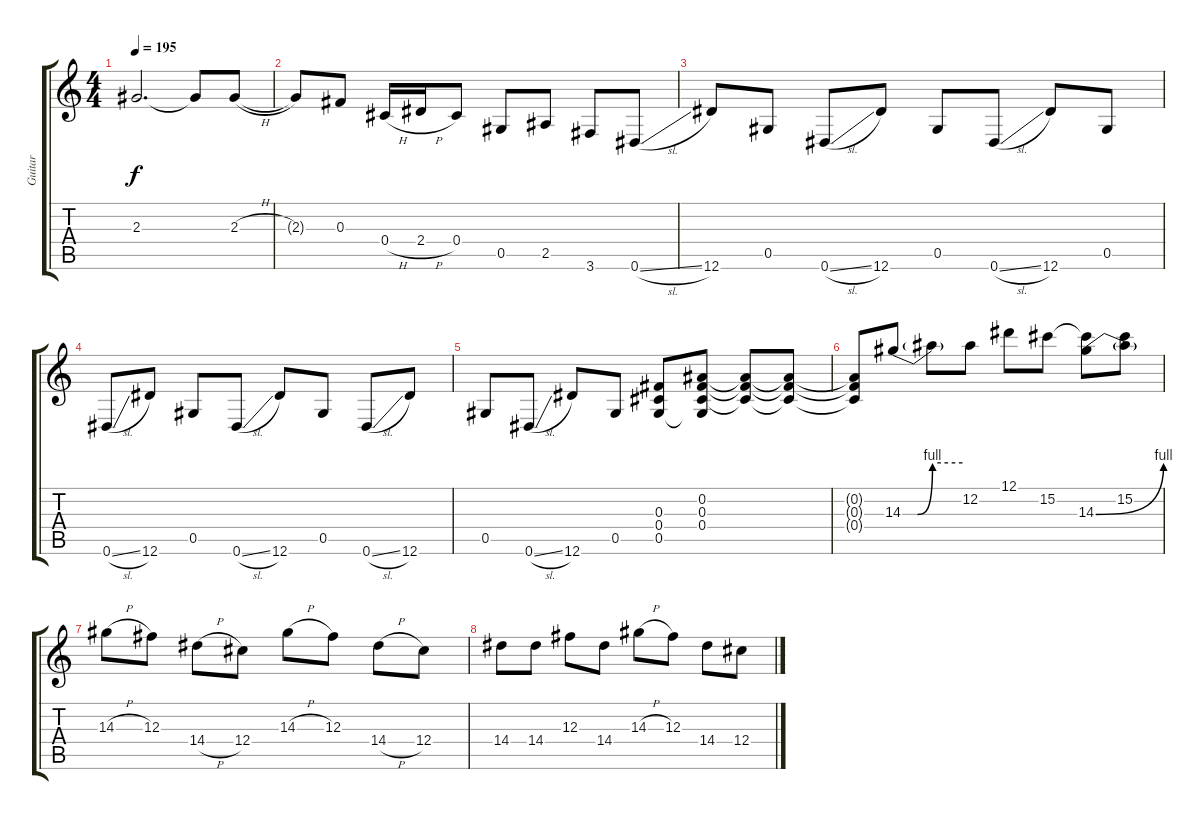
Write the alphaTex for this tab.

\track ("Guitar" "Guitar") {instrument electricguitarjazz}
\staff {score tabs}
\tuning (Eb4 Bb3 Gb3 Db3 Ab2 Eb2) {hide}
\ts (4 4)
\tempo 195
\clef g2
\ks c
2.3{t}.2{d dy f} 2.3{t}.8 2.3{h}.8 |
2.3{t}.8 0.3.8 0.4{h}.16 2.4{h}.16 0.4.8 0.5.8 2.5.8 3.6.8 0.6{sl}.8 |
12.6.8 0.5.8 0.6{sl}.8 12.6.8 0.5.8 0.6{sl}.8 12.6.8 0.5.8 |
0.6{sl}.8 12.6.8 0.5.8 0.6{sl}.8 12.6.8 0.5.8 0.6{sl}.8 12.6.8 |
0.5.8 0.6{sl}.8 12.6.8 0.5.8 (0.3 0.4 0.5).8 (0.2 0.3 0.4 0.5{t}).8 (0.2{t} 0.3{t} 0.4{t}).8 (0.2{t} 0.3{t} 0.4{t}).8 |
(0.2{t} 0.3{t} 0.4{t}).8 14.3{be (custom 0 0 15 0 30 4 60 4)}.8 14.3{t}.8 12.2.8 12.1.8 15.2.8 (15.2{t} 14.3{be (bend 0 0 60 4)}).8 (15.2 14.3{t}).8 |
14.3{h}.8 12.3.8 14.4{h}.8 12.4.8 14.3{h}.8 12.3.8 14.4{h}.8 12.4.8 |
14.4.8 14.4.8 12.3.8 14.4.8 14.3{h}.8 12.3.8 14.4.8 12.4.8
